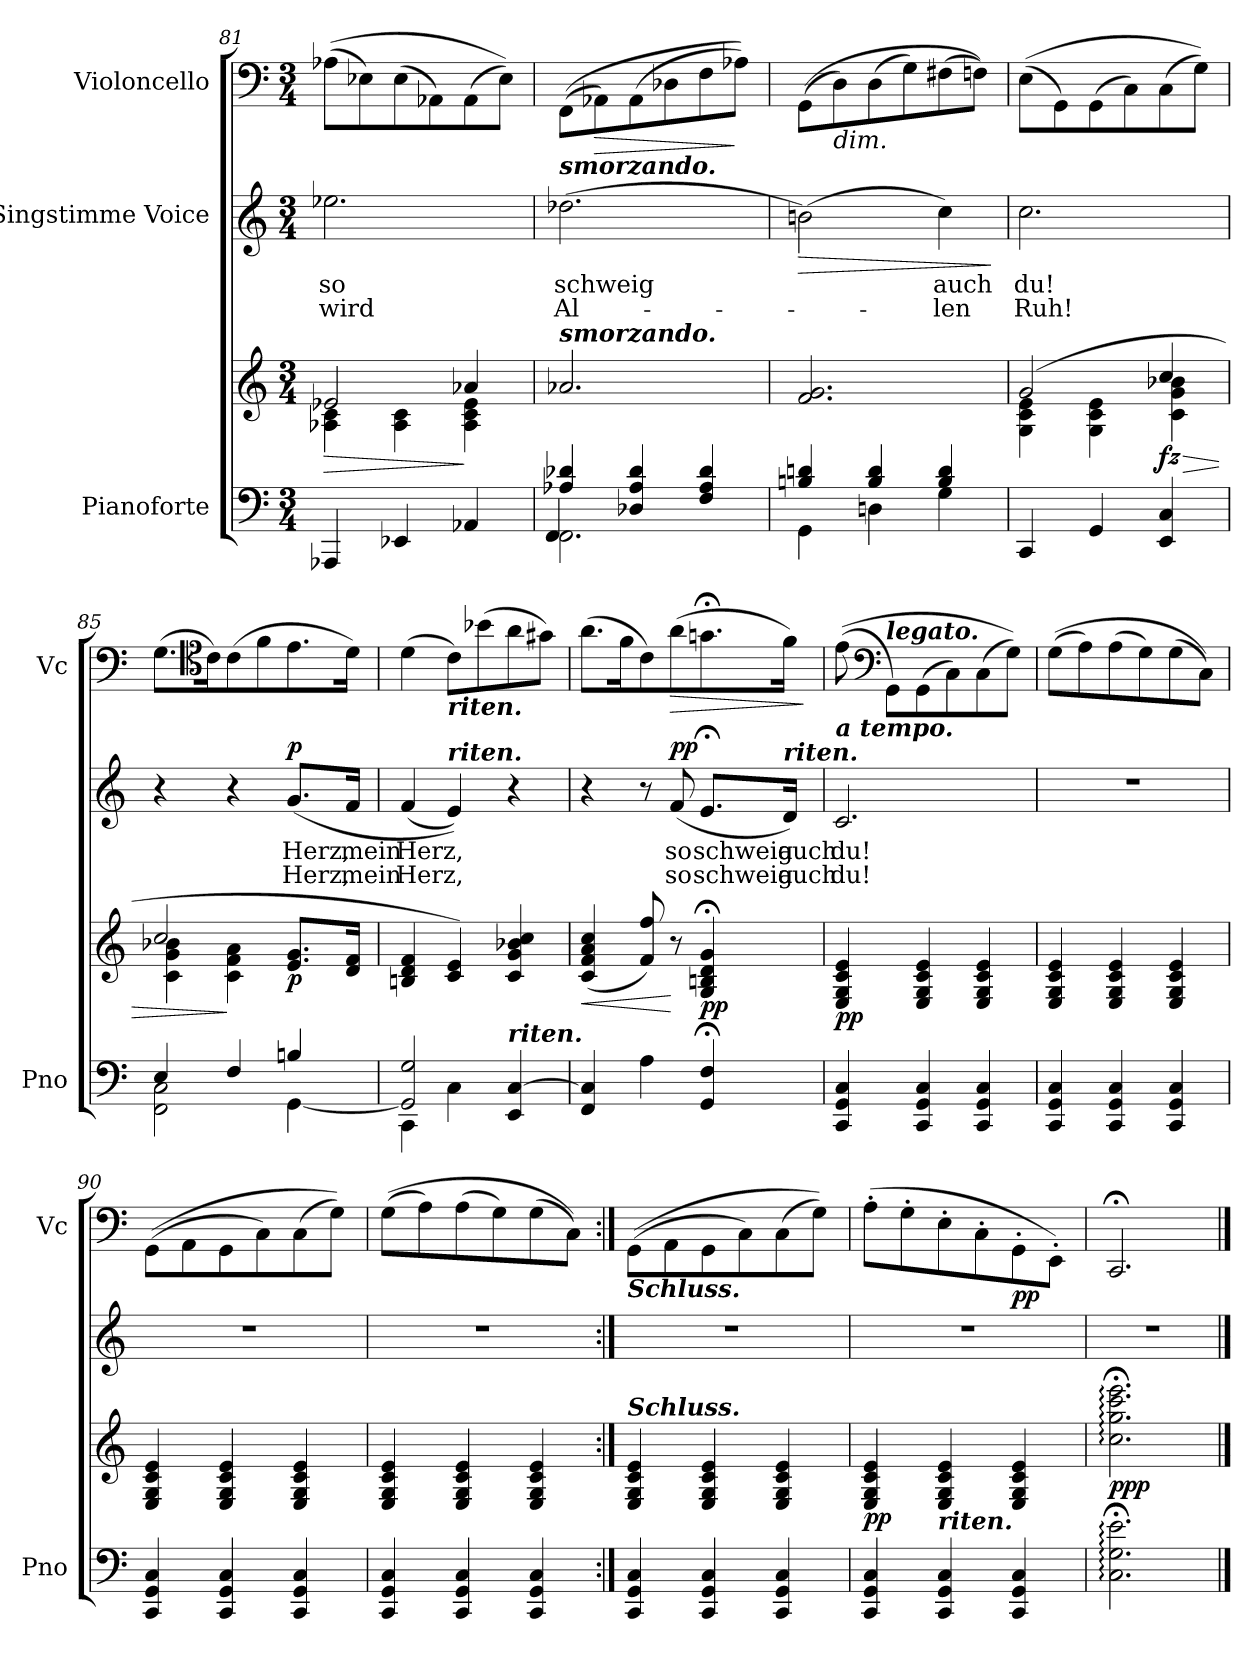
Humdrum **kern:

**kern	**kern	**dynam	**kern	**text	**text	**dynam	**kern	**dynam
*part3	*part3	*part3	*part2	*part2	*part2	*part2	*part1	*part1
*staff4	*staff3	*staff3/4	*staff2	*staff2	*staff2	*staff2	*staff1	*staff1
*I"Pianoforte	*	*	*I"Singstimme Voice	*	*	*	*I"Violoncello	*
*I'Pno	*	*	*	*	*	*	*I'Vc	*
*clefF4	*clefG2	*	*clefG2	*	*	*	*clefF4	*
*k[]	*k[]	*	*k[]	*	*	*	*k[]	*
*M3/4	*M3/4	*	*M3/4	*	*	*	*M3/4	*
=81	=81	=81	=81	=81	=81	=81	=81	=81
!	!	!LO:HP:b	!	!LO:LY:b	!LO:LY:b	!	!	!
*	*^	*	*	*	*	*	*	*
4AAA-X/	2e-X/	4A-X\ 4c\	>	2.ee-X\	so	wird	.	(>(>8A-X\L	.
.	.	.	.	.	.	.	.	8E-X\)	.
4EE-X/	.	4A-\ 4c\	.	.	.	.	.	(>8E-\	.
.	.	.	.	.	.	.	.	8AA-X\)	.
4AA-X/	4a-X/	4A-\ 4c\ 4e-\	]	.	.	.	.	(>8AA-\	.
.	.	.	.	.	.	.	.	8E-\J))	.
*	*v	*v	*	*	*	*	*	*	*
!!LO:LB:g=z
=82	=82	=82	=82	=82	=82	=82	=82	=82
*^	*	*	*	*	*	*	*	*
*	*^	*	*	*	*	*	*	*	*
!	!	!	!	!	!LO:TX:a:Bi:t=smorzando.	!	!	!	!	!
!	!	!	!LO:TX:a:Bi:t=smorzando.	!	!	!	!	!	!	!
!	!	!	!	!	!	!LO:LY:b	!LO:LY:b	!	!	!
4A-X/ 4d-X/	2.FF\	4FF/	2.a-X/	.	(>2.dd-X\	schweig	Al-	.	(>(>8FF\L	.
!	!	!	!	!	!	!	!	!	!	!LO:HP:b
.	.	.	.	.	.	.	.	.	8AA-X\)	>
4D-X/ 4A-/ 4d-/	.	2ryy	.	.	.	.	.	.	(>8AA-\	.
.	.	.	.	.	.	.	.	.	8D-X\	.
4F/ 4A-/ 4d-/	.	.	.	.	.	.	.	.	8F\	.
.	.	.	.	.	.	.	.	.	8A-X\J))	]
*	*v	*v	*	*	*	*	*	*	*	*
=83	=83	=83	=83	=83	=83	=83	=83	=83	=83
!	!	!	!	!	!	!	!LO:HP:b	!	!
4Bn/ 4dn/	4GG\	2.f/ 2.g/	.	(>2bn\)	.	.	>	(>(>8GG\L	.
!	!	!	!	!	!	!	!	!LO:TX:b:i:t=dim.	!
.	.	.	.	.	.	.	.	8D\)	.
4B/ 4d/	4Dn\	.	.	.	.	.	.	(>8D\	.
.	.	.	.	.	.	.	.	8G\)	.
!	!	!	!	!	!LO:LY:b	!LO:LY:b	!	!	!
4B/ 4d/	4G\	.	.	4cc\)	auch	-len	.	(>8F#X\	.
.	.	.	.	.	.	.	.	8Fn\J))	.
*v	*v	*	*	*	*	*	*	*	*
.	.	.	.	.	.	]	.	.
=84	=84	=84	=84	=84	=84	=84	=84	=84
*	*^	*	*	*	*	*	*	*
!	!	!	!	!	!LO:LY:b	!LO:LY:b	!	!	!
4CC/	(>2g/	4G\ 4c\ 4e\	.	2.cc\	du!	Ruh!	.	(>(>8E\L	.
.	.	.	.	.	.	.	.	8GG\)	.
4GG/	.	4G\ 4c\ 4e\	.	.	.	.	.	(>8GG\	.
.	.	.	.	.	.	.	.	8C\)	.
!	!	!	!LO:HP:b	!	!	!	!	!	!
!	!	!	!LO:DY:n=1:b	!	!	!	!	!	!
4EE/ 4C/	4cc/	4c\ 4g\ 4b-X\	> fz	.	.	.	.	(>8C\	.
.	.	.	.	.	.	.	.	8G\J))	.
=85	=85	=85	=85	=85	=85	=85	=85	=85	=85
*^	*	*	*	*	*	*	*	*	*
4E/	2FF\ 2C\	2cc/	4c\ 4g\ 4b-X\	.	4r	.	.	.	(>8.G\L	.
*	*	*	*	*	*	*	*	*	*clefC4	*
.	.	.	.	.	.	.	.	.	16c\K)	.
4F/	.	.	4c\ 4f\ 4a\	]	4r	.	.	.	(>8c\	.
.	.	.	.	.	.	.	.	.	8f\	.
!	!	!	!	!LO:DY:b	!	!LO:LY:b	!LO:LY:b	!LO:DY:a	!	!
4Bn/	[4GG\	8.e/ 8.g/L	4ryy	p	(<8.g/L	Herz,	Herz,	p	8.e\	.
!	!	!	!	!	!	!LO:LY:b	!LO:LY:b	!	!	!
.	.	16d/ 16f/Jk	.	.	16f/Jk	mein	mein	.	16d\Jk)	.
*	*	*v	*v	*	*	*	*	*	*	*
=86	=86	=86	=86	=86	=86	=86	=86	=86	=86
!	!	!	!	!	!LO:LY:b	!LO:LY:b	!	!	!
2GG/] 2G/	4CC\	4Bn/ 4d/ 4f/	.	(<4f/	Herz,	Herz,	.	(>4d\	.
!	!	!	!	!	!	!	!	!LO:TX:b:Bi:t=riten.	!
!	!	!	!	!LO:TX:a:Bi:t=riten.	!	!	!	!	!
.	4C\	4c/ 4e/)	.	4e/))	.	.	.	8c\L)	.
.	.	.	.	.	.	.	.	(>8b-X\	.
!LO:TX:a:Bi:t=riten.	!	!	!	!	!	!	!	!	!
!	!	!	!LO:DY:b=2	!	!	!	!	!	!
!	!	!	!LO:DY:n=1:b	!	!	!	!	!	!
4EE/ [4C/	4ryy	4c/ 4g/ 4b-X/ 4cc/	fz fz	4r	.	.	.	8a\	.
.	.	.	.	.	.	.	.	8g#X\J)	.
*v	*v	*	*	*	*	*	*	*	*
=87	=87	=87	=87	=87	=87	=87	=87	=87
!	!	!LO:HP:b	!	!	!	!	!	!
4FF/ 4C/]	(<4c/ 4f/ 4a/ 4cc/	<	4r	.	.	.	(>8.a\L	.
.	.	.	.	.	.	.	16f\K	.
4A\	8f/ 8ff/)	.	8r	.	.	.	8c\)	.
!	!	!	!	!LO:LY:b	!LO:LY:b	!LO:DY:a	!	!LO:HP:b
.	8r	[	(<8f/	so	so	pp	(>8a\	>
!	!	!LO:DY:b	!	!LO:LY:b	!LO:LY:b	!	!	!
4GG/; 4F/;	4G/;< 4Bn/;< 4d/;< 4g/;<	pp	8.e;</L	schweig	schweig	.	8.gn;<\	.
!	!	!	!LO:TX:a:Bi:t=riten.	!	!	!	!	!
!	!	!	!	!LO:LY:b	!LO:LY:b	!	!	!
.	.	.	16d/Jk)	auch	auch	.	16f\Jk)	.
.	.	.	.	.	.	.	.	]
!!LO:LB:g=z
=88	=88	=88	=88	=88	=88	=88	=88	=88
!	!	!	!	!	!	!	!LO:TX:b:Bi:t=a tempo.	!
!	!	!LO:DY:b	!	!LO:LY:b	!LO:LY:b	!	!	!
4CC/ 4GG/ 4C/	4E/ 4G/ 4c/ 4e/	pp	2.c/	du!	du!	.	(>(>8e\	.
*	*	*	*	*	*	*	*clefF4	*
!	!	!	!	!	!	!	!LO:TX:a:Bi:t=legato.	!
.	.	.	.	.	.	.	8GG\L)	.
4CC/ 4GG/ 4C/	4E/ 4G/ 4c/ 4e/	.	.	.	.	.	(>8GG\	.
.	.	.	.	.	.	.	8C\)	.
4CC/ 4GG/ 4C/	4E/ 4G/ 4c/ 4e/	.	.	.	.	.	(>8C\	.
.	.	.	.	.	.	.	8G\J))	.
=89	=89	=89	=89	=89	=89	=89	=89	=89
4CC/ 4GG/ 4C/	4E/ 4G/ 4c/ 4e/	.	2.r	.	.	.	(>(>8G\L	.
.	.	.	.	.	.	.	8A\)	.
4CC/ 4GG/ 4C/	4E/ 4G/ 4c/ 4e/	.	.	.	.	.	(>8A\	.
.	.	.	.	.	.	.	8G\)	.
4CC/ 4GG/ 4C/	4E/ 4G/ 4c/ 4e/	.	.	.	.	.	(>8G\	.
.	.	.	.	.	.	.	8C\J))	.
=90	=90	=90	=90	=90	=90	=90	=90	=90
4CC/ 4GG/ 4C/	4E/ 4G/ 4c/ 4e/	.	2.r	.	.	.	(>(>8GG\L	.
.	.	.	.	.	.	.	8AA\	.
4CC/ 4GG/ 4C/	4E/ 4G/ 4c/ 4e/	.	.	.	.	.	8GG\	.
.	.	.	.	.	.	.	8C\)	.
4CC/ 4GG/ 4C/	4E/ 4G/ 4c/ 4e/	.	.	.	.	.	(>8C\	.
.	.	.	.	.	.	.	8G\J))	.
=91	=91	=91	=91	=91	=91	=91	=91	=91
4CC/ 4GG/ 4C/	4E/ 4G/ 4c/ 4e/	.	2.r	.	.	.	(>(>8G\L	.
.	.	.	.	.	.	.	8A\)	.
4CC/ 4GG/ 4C/	4E/ 4G/ 4c/ 4e/	.	.	.	.	.	(>8A\	.
.	.	.	.	.	.	.	8G\)	.
4CC/ 4GG/ 4C/	4E/ 4G/ 4c/ 4e/	.	.	.	.	.	(>8G\	.
.	.	.	.	.	.	.	8C\J))	.
=92:|!	=92:|!	=92:|!	=92:|!	=92:|!	=92:|!	=92:|!	=92:|!	=92:|!
!	!	!	!	!	!	!	!LO:TX:b:Bi:t=Schluss.	!
!	!LO:TX:a:Bi:t=Schluss.	!	!	!	!	!	!	!
4CC/ 4GG/ 4C/	4E/ 4G/ 4c/ 4e/	.	2.r	.	.	.	(>(>8GG\L	.
.	.	.	.	.	.	.	8AA\	.
4CC/ 4GG/ 4C/	4E/ 4G/ 4c/ 4e/	.	.	.	.	.	8GG\	.
.	.	.	.	.	.	.	8C\)	.
4CC/ 4GG/ 4C/	4E/ 4G/ 4c/ 4e/	.	.	.	.	.	(>8C\	.
.	.	.	.	.	.	.	8G\J))	.
=93	=93	=93	=93	=93	=93	=93	=93	=93
!	!	!LO:DY:b	!	!	!	!	!	!
4CC/ 4GG/ 4C/	4E/ 4G/ 4c/ 4e/	pp	2.r	.	.	.	(>8A'\L	.
.	.	.	.	.	.	.	8G'\	.
!	!LO:TX:b:Bi:t=riten.	!	!	!	!	!	!	!
4CC/ 4GG/ 4C/	4E/ 4G/ 4c/ 4e/	.	.	.	.	.	8E'\	.
.	.	.	.	.	.	.	8C'\	.
!	!	!	!	!	!	!	!	!LO:DY:b
4CC/ 4GG/ 4C/	4E/ 4G/ 4c/ 4e/	.	.	.	.	.	8GG'\	pp
.	.	.	.	.	.	.	8EE'\J)	.
=94	=94	=94	=94	=94	=94	=94	=94	=94
!	!	!LO:DY:b	!	!	!	!	!	!
2.C\;<: 2.G\;<: 2.e\;<:	2.cc\;<: 2.gg\;<: 2.ccc\;<: 2.eee\;<:	ppp	2.r	.	.	.	2.CC;</	.
==	==	==	==	==	==	==	==	==
*-	*-	*-	*-	*-	*-	*-	*-	*-
